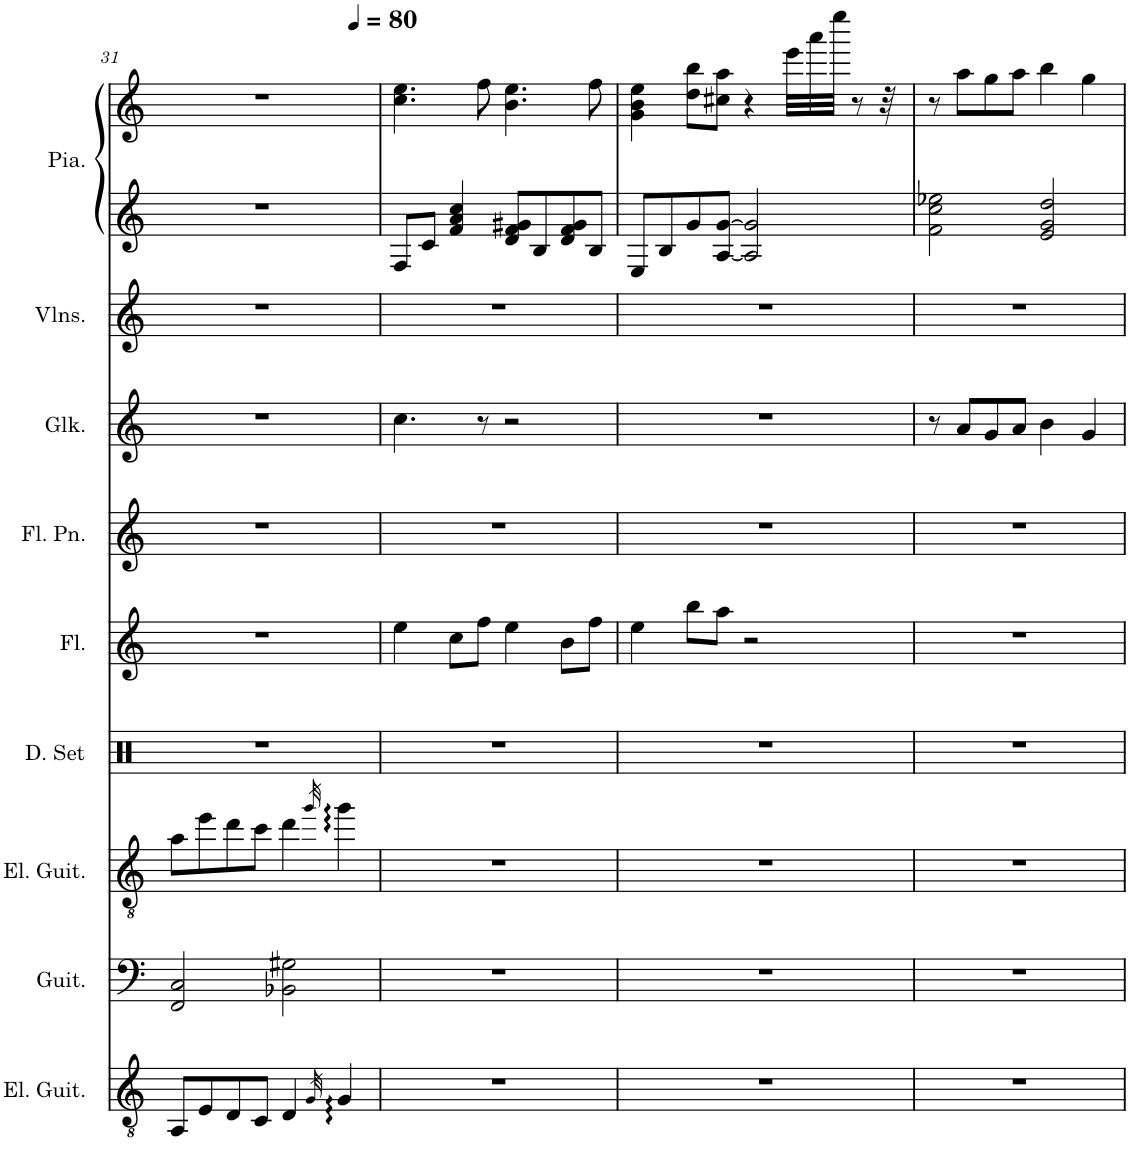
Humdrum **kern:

**kern	**kern	**kern	**kern	**kern	**kern	**kern	**kern	**kern	**kern
*part9	*part8	*part7	*part6	*part5	*part4	*part3	*part2	*part1	*part1
*staff10	*staff9	*staff8	*staff7	*staff6	*staff5	*staff4	*staff3	*staff2	*staff1
*I"Electric Guitar	*I"Acoustic Guitar	*I"Electric Guitar	*I"Drumset	*I"Flute	*I"Flûte de Pan	*I"Glockenspiel	*I"Violons	*I"Piano	*
*I'El. Guit.	*I'Guit.	*I'El. Guit.	*I'D. Set	*I'Fl.	*I'Fl. Pn.	*I'Glk.	*I'Vlns.	*I'Pia.	*
!!LO:PB:g=z
*clefGv2	*clefF4	*clefGv2	*clefF4	*clefG2	*clefG2	*clefG2	*clefG2	*clefG2	*clefG2
*	*	*	*	*	*	*Trd-14c-24	*	*	*
*k[]	*k[]	*k[]	*k[]	*k[]	*k[]	*k[]	*k[]	*k[]	*k[]
*M4/4	*M4/4	*M4/4	*M4/4	*M4/4	*M4/4	*M4/4	*M4/4	*M4/4	*M4/4
=31	=31	=31	=31	=31	=31	=31	=31	=31	=31
8AA/L	2FF/ 2C/	8a\L	1r	1r	1r	1r	1r	1r	1r
8E/	.	8ee\	.	.	.	.	.	.	.
8D/	.	8dd\	.	.	.	.	.	.	.
8C/J	.	8cc\J	.	.	.	.	.	.	.
4D/	2BB-X\ 2G#X\	4dd\	.	.	.	.	.	.	.
32qG/	.	32qgg/	.	.	.	.	.	.	.
4G/	.	4gg\	.	.	.	.	.	.	.
=32	=32	=32	=32	=32	=32	=32	=32	=32	=32
*	*	*	*	*	*	*	*	*	*MM80
1r	1r	1r	1r	4ee\	1r	4.cc\	1r	8F/L	4.cc\ 4.ee\
.	.	.	.	.	.	.	.	8c/J	.
.	.	.	.	8cc\L	.	.	.	4f/ 4a/ 4cc/	.
.	.	.	.	8ff\J	.	8r	.	.	8ff\
.	.	.	.	4ee\	.	2r	.	8d/ 8f/ 8g#X/L	4.b\ 4.ee\
.	.	.	.	.	.	.	.	8B/	.
.	.	.	.	8b\L	.	.	.	8d/ 8f/ 8g#/	.
.	.	.	.	8ff\J	.	.	.	8B/J	8ff\
=33	=33	=33	=33	=33	=33	=33	=33	=33	=33
1r	1r	1r	1r	4ee\	1r	1r	1r	8E/L	4g\ 4b\ 4ee\
.	.	.	.	.	.	.	.	8B/	.
.	.	.	.	8bb\L	.	.	.	8g/	8dd\ 8bb\L
.	.	.	.	8aa\J	.	.	.	[8A/ [8g/J	8cc#X\ 8aa\J
.	.	.	.	2r	.	.	.	2A/] 2g/]	4r
.	.	.	.	.	.	.	.	.	32eee\LLL
.	.	.	.	.	.	.	.	.	32aaa\
.	.	.	.	.	.	.	.	.	32eeee\JJJ
.	.	.	.	.	.	.	.	.	8r
.	.	.	.	.	.	.	.	.	32r
=34	=34	=34	=34	=34	=34	=34	=34	=34	=34
1r	1r	1r	1r	1r	1r	8r	1r	2f\ 2cc\ 2ee-X\	8r
.	.	.	.	.	.	8a/L	.	.	8aa\L
.	.	.	.	.	.	8g/	.	.	8gg\
.	.	.	.	.	.	8a/J	.	.	8aa\J
.	.	.	.	.	.	4b\	.	2e/ 2g/ 2dd/	4bb\
.	.	.	.	.	.	4g/	.	.	4gg\
=	=	=	=	=	=	=	=	=	=
*-	*-	*-	*-	*-	*-	*-	*-	*-	*-
